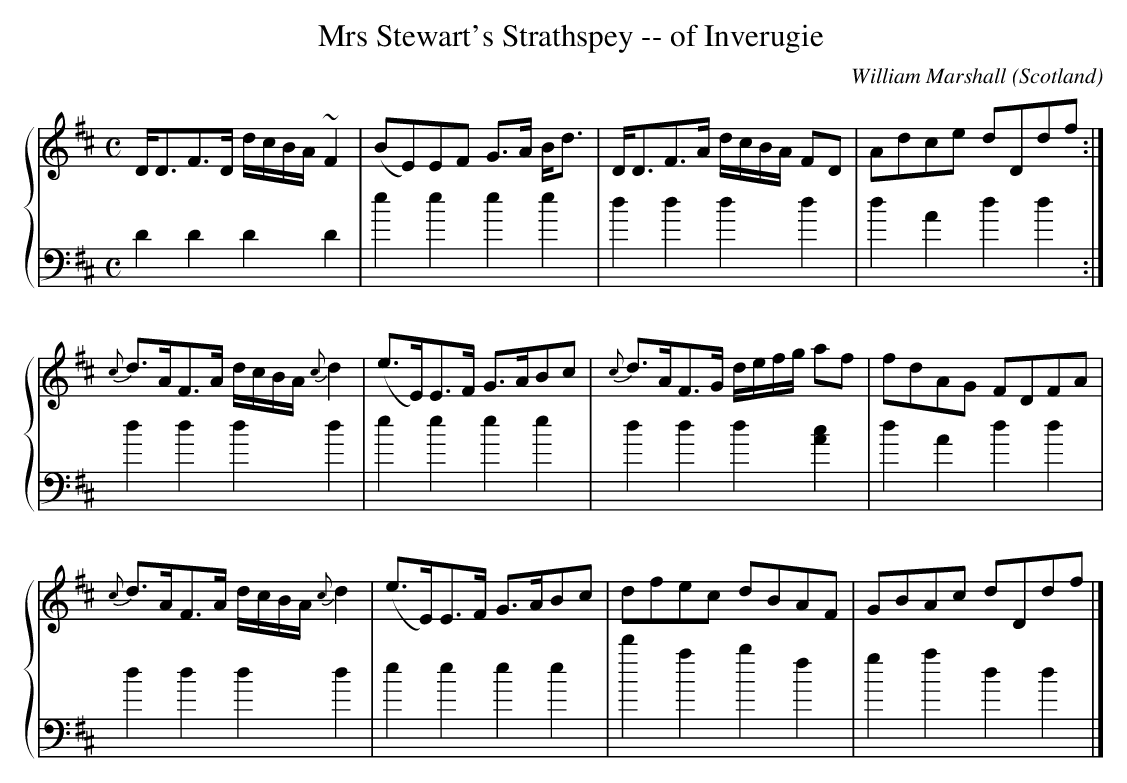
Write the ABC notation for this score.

X:1
T:Mrs Stewart's Strathspey -- of Inverugie
C:William Marshall
L:1/8
M:C
O:Scotland
K:D
%%staves {1 2}
V:1
D<DF>D d/c/B/A/ ~F2 | (BE)EF G>A B<d | \
D<DF>A d/c/B/A/ FD | Adce dDdf :|
{c}d>AF>A d/c/B/A/ {c}d2 | (e>E)E>F G>ABc | \
{c}d>AF>G d/e/f/g/ af | fdAG FDFA |
{c}d>AF>A d/c/B/A/ {c}d2 | (e>E)E>F G>ABc | \
dfec dBAF |GBAc dDdf |]
V:2 clef=bass
L:1/4
DDDD | eeee | dddd | dAdd :| \
dddd | eeee | ddd[Ac] | dAdd | dddd | eeee | d'abf | gadd |]
